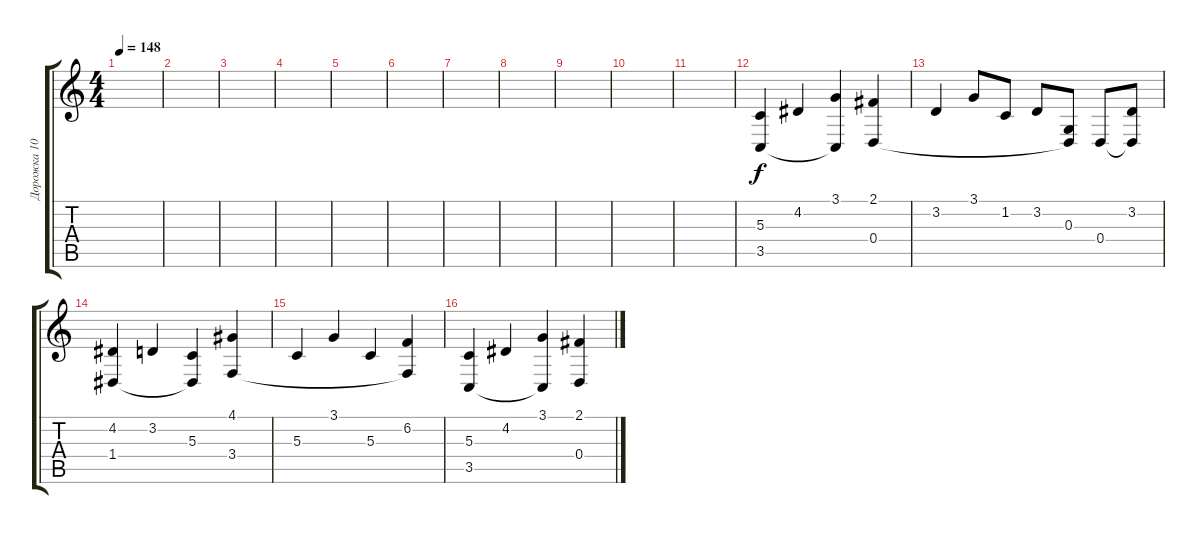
\track ("Дорожка 10" "Дорожка 10") {instrument electricgrandpiano}
\staff {score tabs}
\tuning (E4 B3 G3 D3 A2 E2) {hide}
\ts (4 4)
\tempo 148
\clef g2
\ks c
|
|
|
|
|
|
|
|
|
|
|
(5.3 3.5).4 4.2.4 (3.1 3.5{t}).4 (2.1 0.4).4 |
3.2.4 3.1.8 1.2.8 3.2.8 (0.3 0.4{t}).8 0.4.8 (3.2 0.4{t}).8 |
(4.2 1.4).4 3.2.4 (5.3 1.4{t}).4 (4.1 3.4).4 |
5.3.4 3.1.4 5.3.4 (6.2 3.4{t}).4 |
(5.3 3.5).4 4.2.4 (3.1 3.5{t}).4 (2.1 0.4).4
